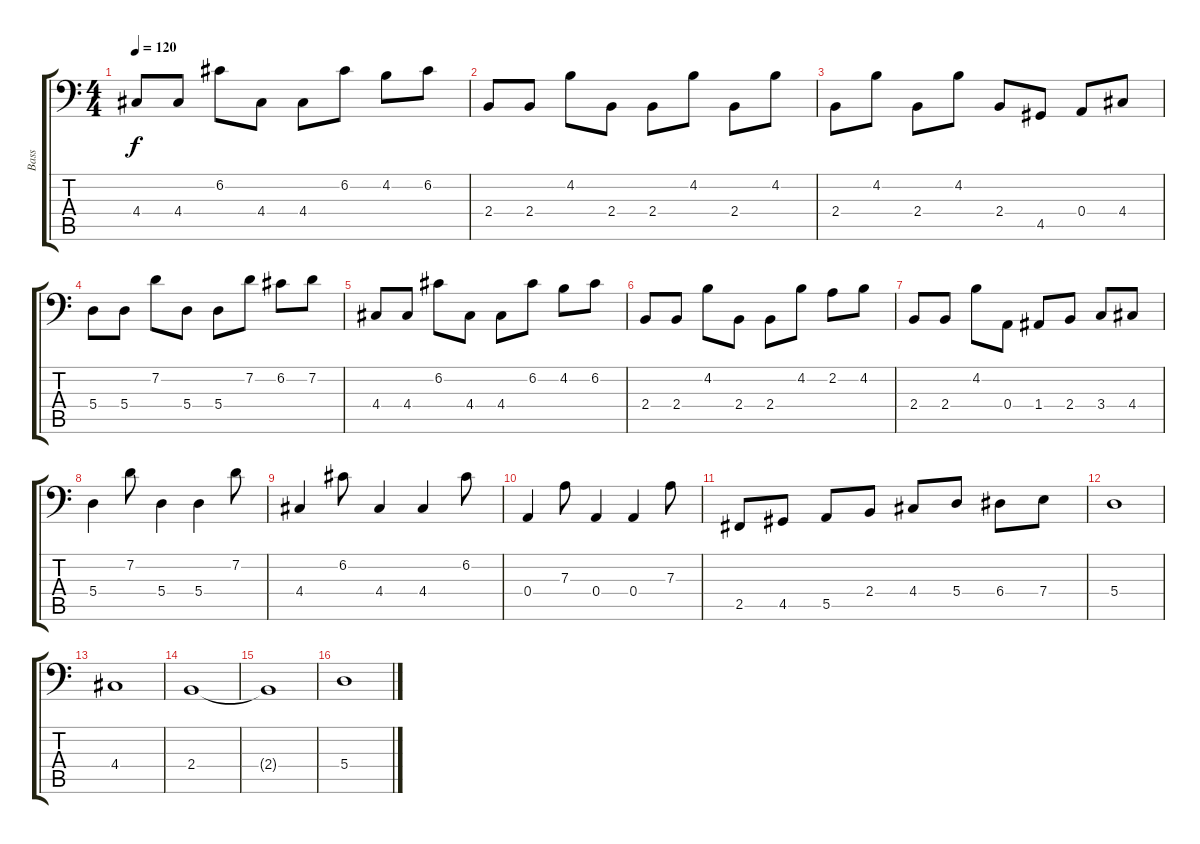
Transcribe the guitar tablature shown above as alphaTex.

\track ("Bass" "Bass") {instrument electricbassfinger}
\staff {score tabs}
\tuning (C3 G2 D2 A1 E1 B0) {hide}
\ts (4 4)
\tempo 120
\clef f4
\ks c
4.4.8{dy f} 4.4.8 6.2.8 4.4.8 4.4.8 6.2.8 4.2.8 6.2.8 |
2.4.8 2.4.8 4.2.8 2.4.8 2.4.8 4.2.8 2.4.8 4.2.8 |
2.4.8 4.2.8 2.4.8 4.2.8 2.4.8 4.5.8 0.4.8 4.4.8 |
5.4.8 5.4.8 7.2.8 5.4.8 5.4.8 7.2.8 6.2.8 7.2.8 |
4.4.8 4.4.8 6.2.8 4.4.8 4.4.8 6.2.8 4.2.8 6.2.8 |
2.4.8 2.4.8 4.2.8 2.4.8 2.4.8 4.2.8 2.2.8 4.2.8 |
2.4.8 2.4.8 4.2.8 0.4.8 1.4.8 2.4.8 3.4.8 4.4.8 |
5.4.4 7.2.8 5.4.4 5.4.4 7.2.8 |
4.4.4 6.2.8 4.4.4 4.4.4 6.2.8 |
0.4.4 7.3.8 0.4.4 0.4.4 7.3.8 |
2.5.8 4.5.8 5.5.8 2.4.8 4.4.8 5.4.8 6.4.8 7.4.8 |
5.4.1 |
4.4.1 |
2.4.1 |
2.4{t}.1 |
5.4.1
